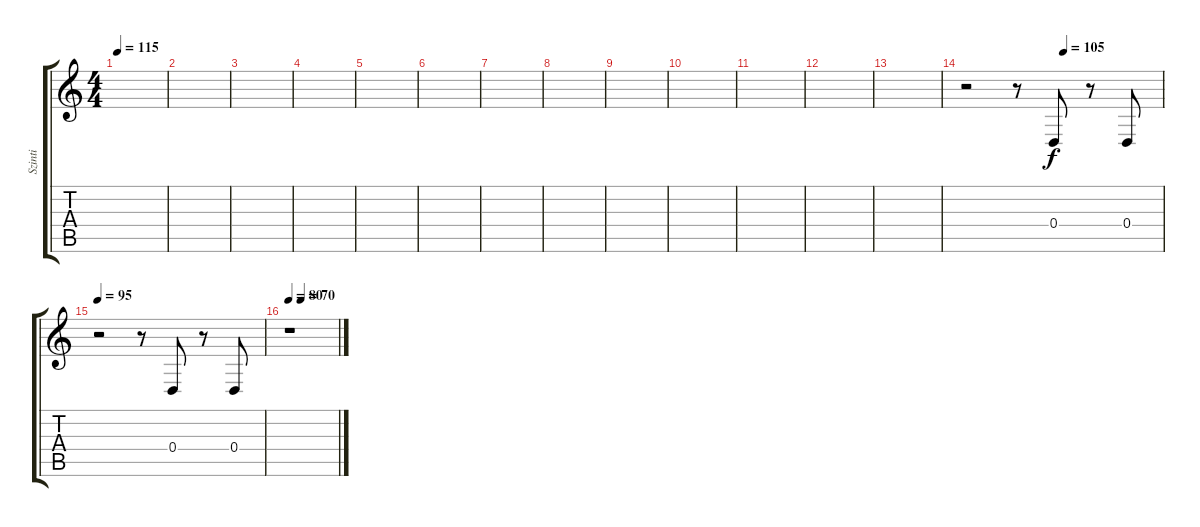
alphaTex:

\track ("Szinti" "Szinti") {instrument lead8bassandlead}
\staff {score tabs}
\tuning (E4 B3 G3 D3 A2 E2) {hide}
\ts (4 4)
\tempo 115
\clef g2
\ks c
|
|
|
|
|
|
|
|
|
|
|
|
|
\tempo (105 0.5)
r.2 r.8 0.4.8 r.8 0.4.8 |
\tempo 95
r.2 r.8 0.4.8 r.8 0.4.8 |
\tempo 80
\tempo (70 0.25)
r.1
